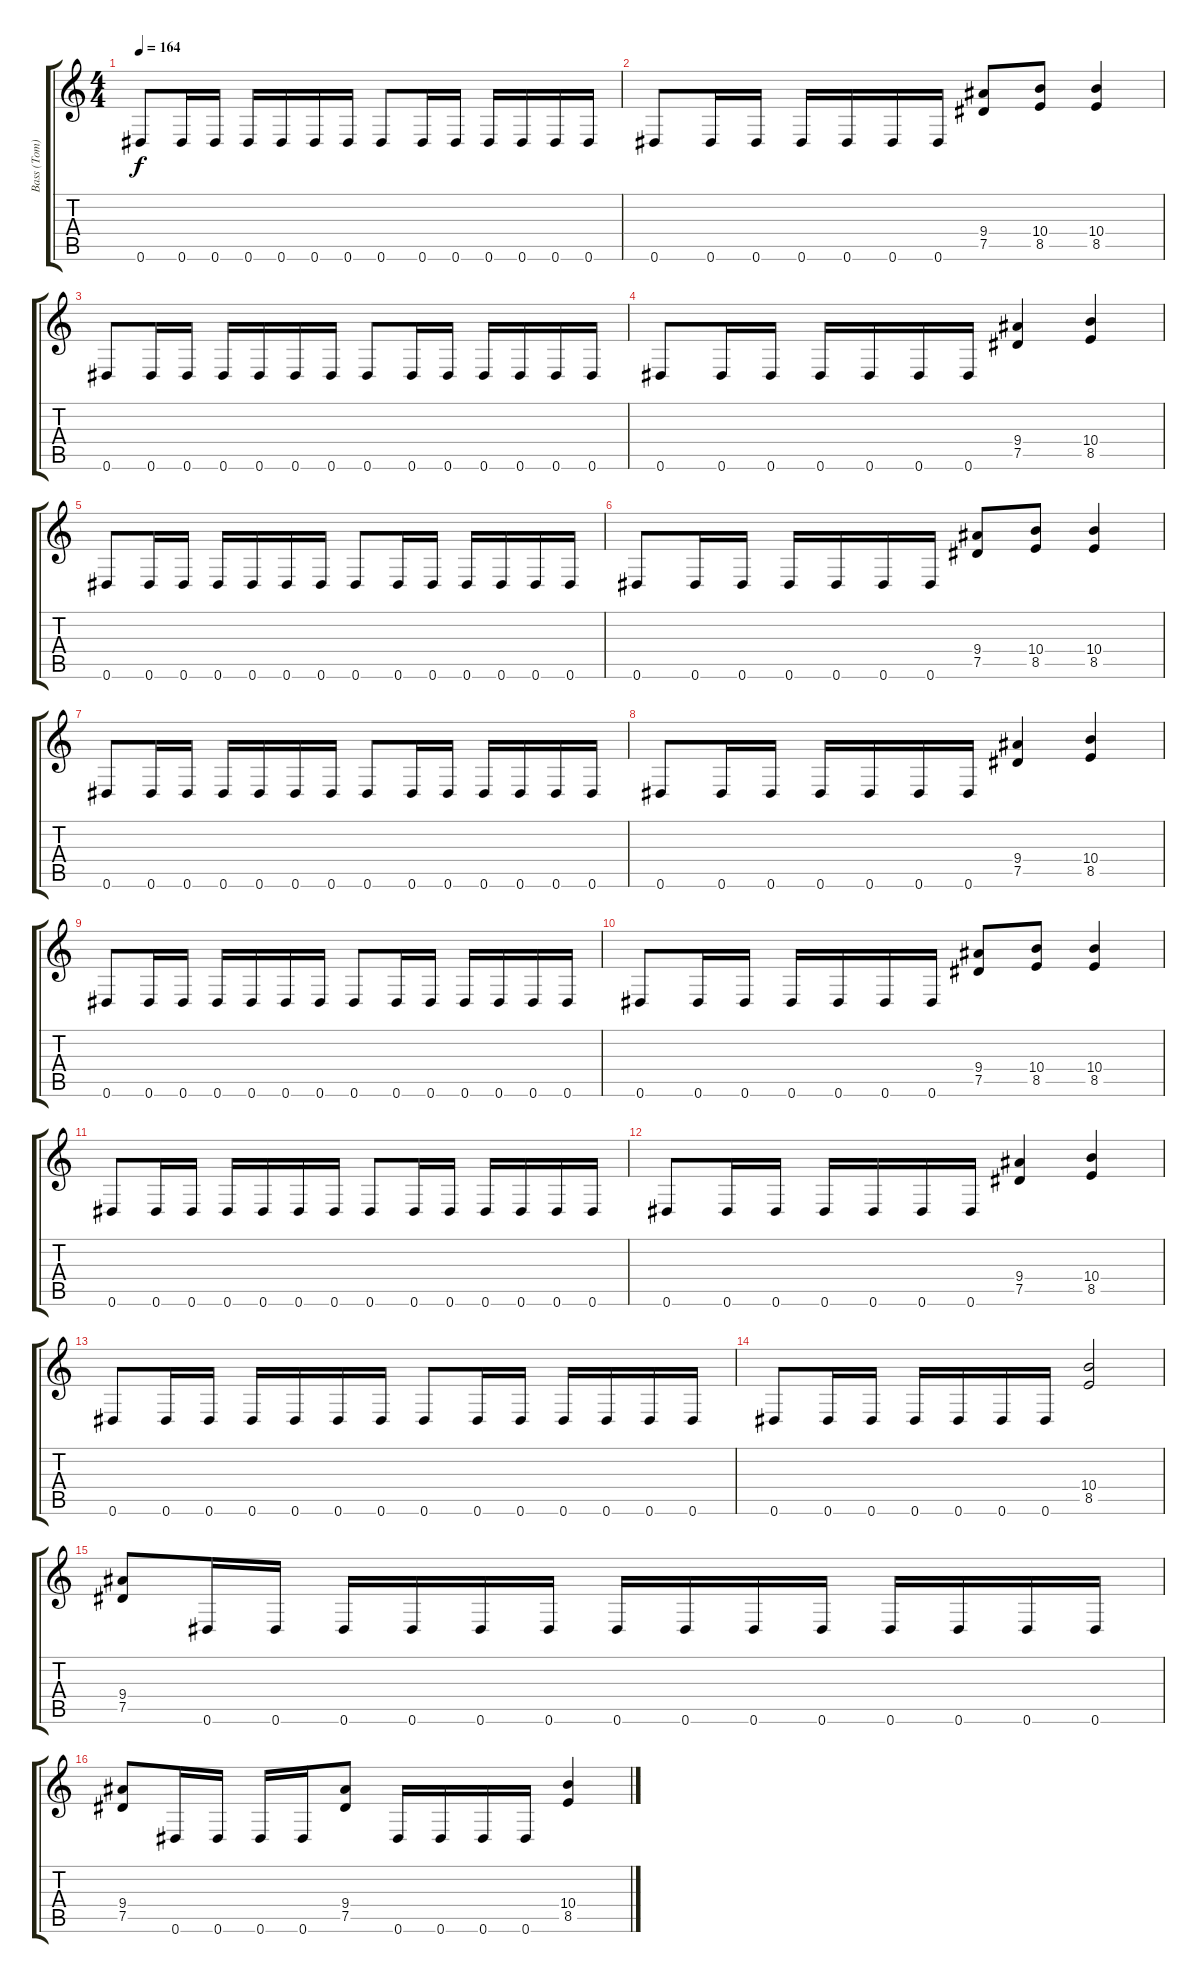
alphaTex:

\track ("Bass (Tom)" "Bass (Tom)") {instrument electricbasspick}
\staff {score tabs}
\tuning (Eb4 Bb3 Gb3 Db3 Ab2 Eb2) {hide}
\ts (4 4)
\tempo 164
\clef g2
\ks c
0.6.8{dy f} 0.6.16 0.6.16 0.6.16 0.6.16 0.6.16 0.6.16 0.6.8 0.6.16 0.6.16 0.6.16 0.6.16 0.6.16 0.6.16 |
0.6.8 0.6.16 0.6.16 0.6.16 0.6.16 0.6.16 0.6.16 (9.4 7.5).8 (10.4 8.5).8 (10.4 8.5).4 |
0.6.8 0.6.16 0.6.16 0.6.16 0.6.16 0.6.16 0.6.16 0.6.8 0.6.16 0.6.16 0.6.16 0.6.16 0.6.16 0.6.16 |
0.6.8 0.6.16 0.6.16 0.6.16 0.6.16 0.6.16 0.6.16 (9.4 7.5).4 (10.4 8.5).4 |
0.6.8 0.6.16 0.6.16 0.6.16 0.6.16 0.6.16 0.6.16 0.6.8 0.6.16 0.6.16 0.6.16 0.6.16 0.6.16 0.6.16 |
0.6.8 0.6.16 0.6.16 0.6.16 0.6.16 0.6.16 0.6.16 (9.4 7.5).8 (10.4 8.5).8 (10.4 8.5).4 |
0.6.8 0.6.16 0.6.16 0.6.16 0.6.16 0.6.16 0.6.16 0.6.8 0.6.16 0.6.16 0.6.16 0.6.16 0.6.16 0.6.16 |
0.6.8 0.6.16 0.6.16 0.6.16 0.6.16 0.6.16 0.6.16 (9.4 7.5).4 (10.4 8.5).4 |
0.6.8 0.6.16 0.6.16 0.6.16 0.6.16 0.6.16 0.6.16 0.6.8 0.6.16 0.6.16 0.6.16 0.6.16 0.6.16 0.6.16 |
0.6.8 0.6.16 0.6.16 0.6.16 0.6.16 0.6.16 0.6.16 (9.4 7.5).8 (10.4 8.5).8 (10.4 8.5).4 |
0.6.8 0.6.16 0.6.16 0.6.16 0.6.16 0.6.16 0.6.16 0.6.8 0.6.16 0.6.16 0.6.16 0.6.16 0.6.16 0.6.16 |
0.6.8 0.6.16 0.6.16 0.6.16 0.6.16 0.6.16 0.6.16 (9.4 7.5).4 (10.4 8.5).4 |
0.6.8 0.6.16 0.6.16 0.6.16 0.6.16 0.6.16 0.6.16 0.6.8 0.6.16 0.6.16 0.6.16 0.6.16 0.6.16 0.6.16 |
0.6.8 0.6.16 0.6.16 0.6.16 0.6.16 0.6.16 0.6.16 (10.4 8.5).2 |
(9.4 7.5).8 0.6.16 0.6.16 0.6.16 0.6.16 0.6.16 0.6.16 0.6.16 0.6.16 0.6.16 0.6.16 0.6.16 0.6.16 0.6.16 0.6.16 |
(9.4 7.5).8 0.6.16 0.6.16 0.6.16 0.6.16 (9.4 7.5).8 0.6.16 0.6.16 0.6.16 0.6.16 (10.4 8.5).4
